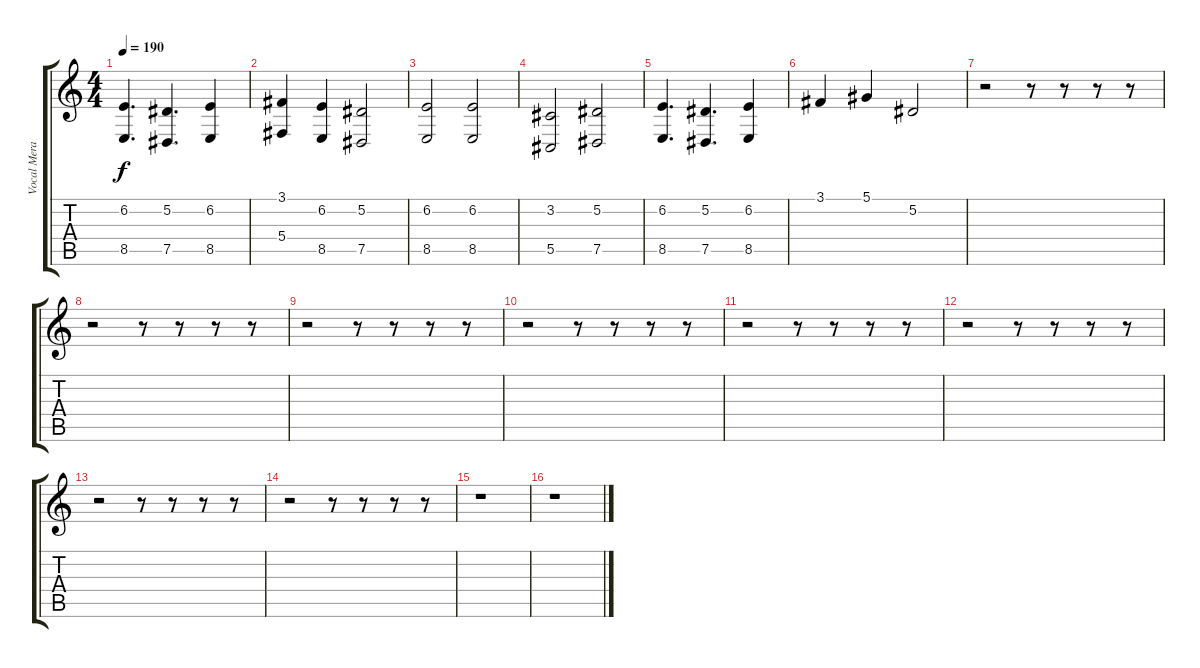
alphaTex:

\track ("Vocal Merami" "Vocal Mera") {instrument sopranosax}
\staff {score tabs}
\tuning (Eb4 Bb3 Gb3 Db3 Ab2 Db2) {hide}
\ts (4 4)
\tempo 190
\clef g2
\ks c
(6.2 8.5).4{d dy f} (5.2 7.5).4{d} (6.2 8.5).4 |
(3.1 5.4).4 (6.2 8.5).4 (5.2 7.5).2 |
(6.2 8.5).2 (6.2 8.5).2 |
(3.2 5.5).2 (5.2 7.5).2 |
(6.2 8.5).4{d} (5.2 7.5).4{d} (6.2 8.5).4 |
3.1.4 5.1.4 5.2.2 |
r.2 r.8 r.8 r.8 r.8 |
r.2 r.8 r.8 r.8 r.8 |
r.2 r.8 r.8 r.8 r.8 |
r.2 r.8 r.8 r.8 r.8 |
r.2 r.8 r.8 r.8 r.8 |
r.2 r.8 r.8 r.8 r.8 |
r.2 r.8 r.8 r.8 r.8 |
r.2 r.8 r.8 r.8 r.8 |
r.1 |
r.1
